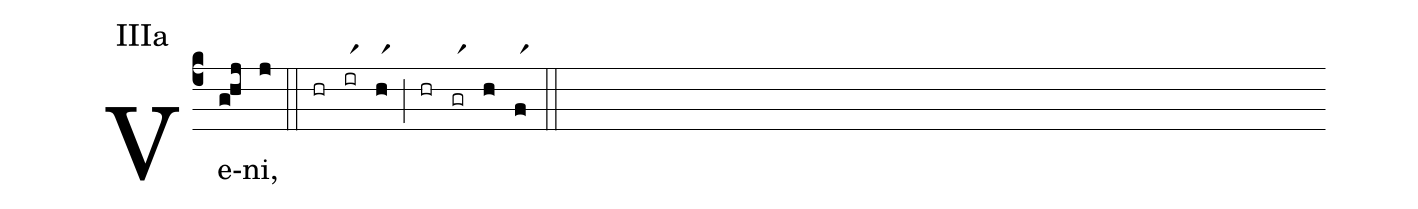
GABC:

annotation: IIIa;
%%
(c4)Ve(ghj)ni,(j) (::) (hr)(irr1)(hr1)(;)(hr)(grr1)(h)(fr1)(::)
